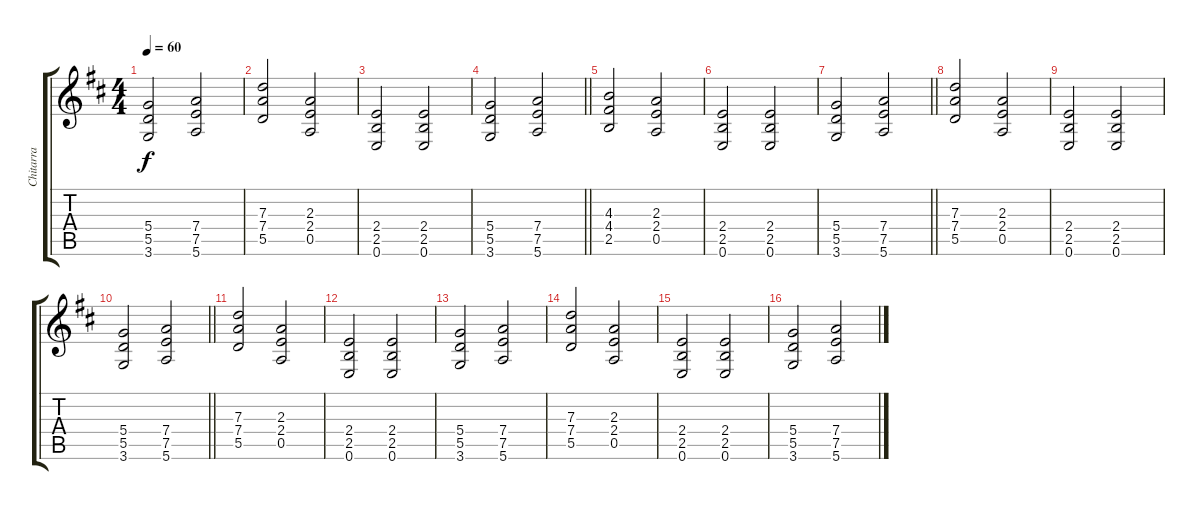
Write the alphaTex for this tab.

\track ("Chitarra" "Chitarra") {instrument electricguitarclean}
\staff {score tabs}
\tuning (E4 B3 G3 D3 A2 E2) {hide}
\ts (4 4)
\tempo 60
\clef g2
\ks d
(5.4 5.5 3.6).2{dy f} (7.4 7.5 5.6).2 |
(7.3 7.4 5.5).2 (2.3 2.4 0.5).2 |
(2.4 2.5 0.6).2 (2.4 2.5 0.6).2 |
\barLineRight lightlight
(5.4 5.5 3.6).2 (7.4 7.5 5.6).2 |
(4.3 4.4 2.5).2 (2.3 2.4 0.5).2 |
(2.4 2.5 0.6).2 (2.4 2.5 0.6).2 |
\barLineRight lightlight
(5.4 5.5 3.6).2 (7.4 7.5 5.6).2 |
(7.3 7.4 5.5).2 (2.3 2.4 0.5).2 |
(2.4 2.5 0.6).2 (2.4 2.5 0.6).2 |
\barLineRight lightlight
(5.4 5.5 3.6).2 (7.4 7.5 5.6).2 |
(7.3 7.4 5.5).2{instrument overdrivenguitar} (2.3 2.4 0.5).2 |
(2.4 2.5 0.6).2 (2.4 2.5 0.6).2 |
(5.4 5.5 3.6).2 (7.4 7.5 5.6).2 |
(7.3 7.4 5.5).2 (2.3 2.4 0.5).2 |
(2.4 2.5 0.6).2 (2.4 2.5 0.6).2 |
(5.4 5.5 3.6).2 (7.4 7.5 5.6).2
